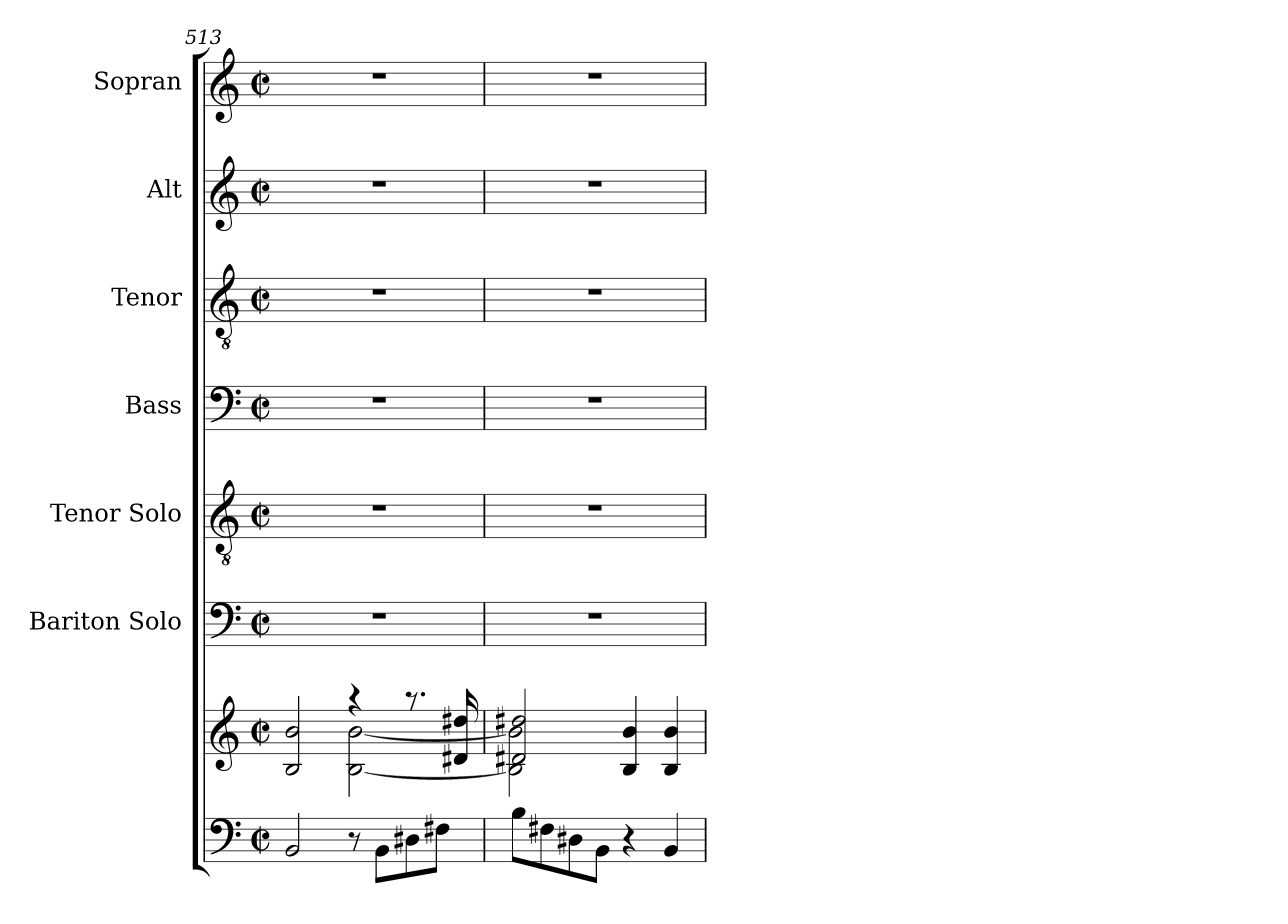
**kern	**kern	**kern	**kern	**kern	**kern	**kern	**kern
*part7	*part7	*part6	*part5	*part4	*part3	*part2	*part1
*staff8	*staff7	*staff6	*staff5	*staff4	*staff3	*staff2	*staff1
*	*	*I"Bariton Solo	*I"Tenor Solo	*I"Bass	*I"Tenor	*I"Alt	*I"Sopran
*	*	*	*	*I'B.	*I'T.	*I'A.	*I'S.
*clefF4	*clefG2	*clefF4	*clefGv2	*clefF4	*clefGv2	*clefG2	*clefG2
*k[]	*k[]	*k[]	*k[]	*k[]	*k[]	*k[]	*k[]
*C:	*C:	*C:	*C:	*C:	*C:	*C:	*C:
*M2/2	*M2/2	*M2/2	*M2/2	*M2/2	*M2/2	*M2/2	*M2/2
*met(c|)	*met(c|)	*met(c|)	*met(c|)	*met(c|)	*met(c|)	*met(c|)	*met(c|)
=513	=513	=513	=513	=513	=513	=513	=513
*	*^	*	*	*	*	*	*
2BB/	2B/ 2b/	2ryy	1r	1r	1r	1r	1r	1r
8r	4rgg	[<2B\ [<2b\	.	.	.	.	.	.
8BB\L	.	.	.	.	.	.	.	.
8D#X\	8.rgg	.	.	.	.	.	.	.
8F#X\J	.	.	.	.	.	.	.	.
.	16d#X/ 16dd#X/	.	.	.	.	.	.	.
=514	=514	=514	=514	=514	=514	=514	=514	=514
8B\L	2d#X/ 2dd#X/	2B\] 2b\]	1r	1r	1r	1r	1r	1r
8F#X\	.	.	.	.	.	.	.	.
8D#X\	.	.	.	.	.	.	.	.
8BB\J	.	.	.	.	.	.	.	.
4r	4B/ 4b/	2ryy	.	.	.	.	.	.
4BB/	4B/ 4b/	.	.	.	.	.	.	.
*	*v	*v	*	*	*	*	*	*
=	=	=	=	=	=	=	=
*-	*-	*-	*-	*-	*-	*-	*-
